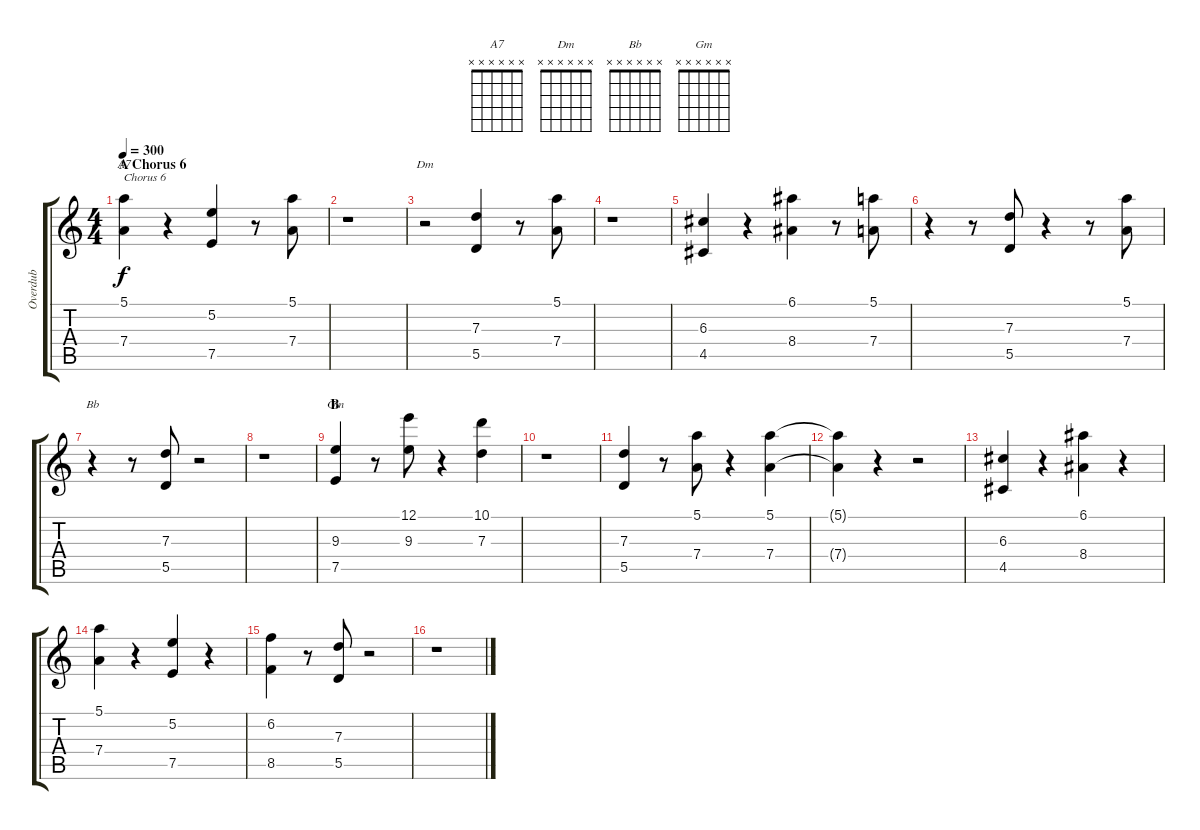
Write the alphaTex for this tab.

\track ("Overdub" "Overdub") {instrument electricbasspick}
\staff {score tabs}
\tuning (E4 B3 G3 D3 A2 E2) {hide}
\chord ("A7" x x x x x x) {firstfret 0}
\chord ("Dm" x x x x x x) {firstfret 0}
\chord ("Bb" x x x x x x) {firstfret 0}
\chord ("Gm" x x x x x x) {firstfret 0}
\ts (4 4)
\section ("" "A Chorus 6")
\tempo 300
\clef g2
\ks c
(5.1 7.4).4{ch "A7" txt "Chorus 6" dy f} r.4 (5.2 7.5).4 r.8 (5.1 7.4).8 |
r.1 |
r.2{ch "Dm"} (7.3 5.5).4 r.8 (5.1 7.4).8 |
r.1 |
(6.3 4.5).4 r.4 (6.1 8.4).4 r.8 (5.1 7.4).8 |
r.4 r.8 (7.3 5.5).8 r.4 r.8 (5.1 7.4).8 |
r.4{ch "Bb"} r.8 (7.3 5.5).8 r.2 |
r.1 |
\section ("" "B")
(9.3 7.5).4{ch "Gm"} r.8 (12.1 9.3).8 r.4 (10.1 7.3).4 |
r.1 |
(7.3 5.5).4 r.8 (5.1 7.4).8 r.4 (5.1 7.4).4 |
(5.1{t} 7.4{t}).4 r.4 r.2 |
(6.3 4.5).4 r.4 (6.1 8.4).4 r.4 |
(5.1 7.4).4 r.4 (5.2 7.5).4 r.4 |
(6.2 8.5).4 r.8 (7.3 5.5).8 r.2 |
r.1
